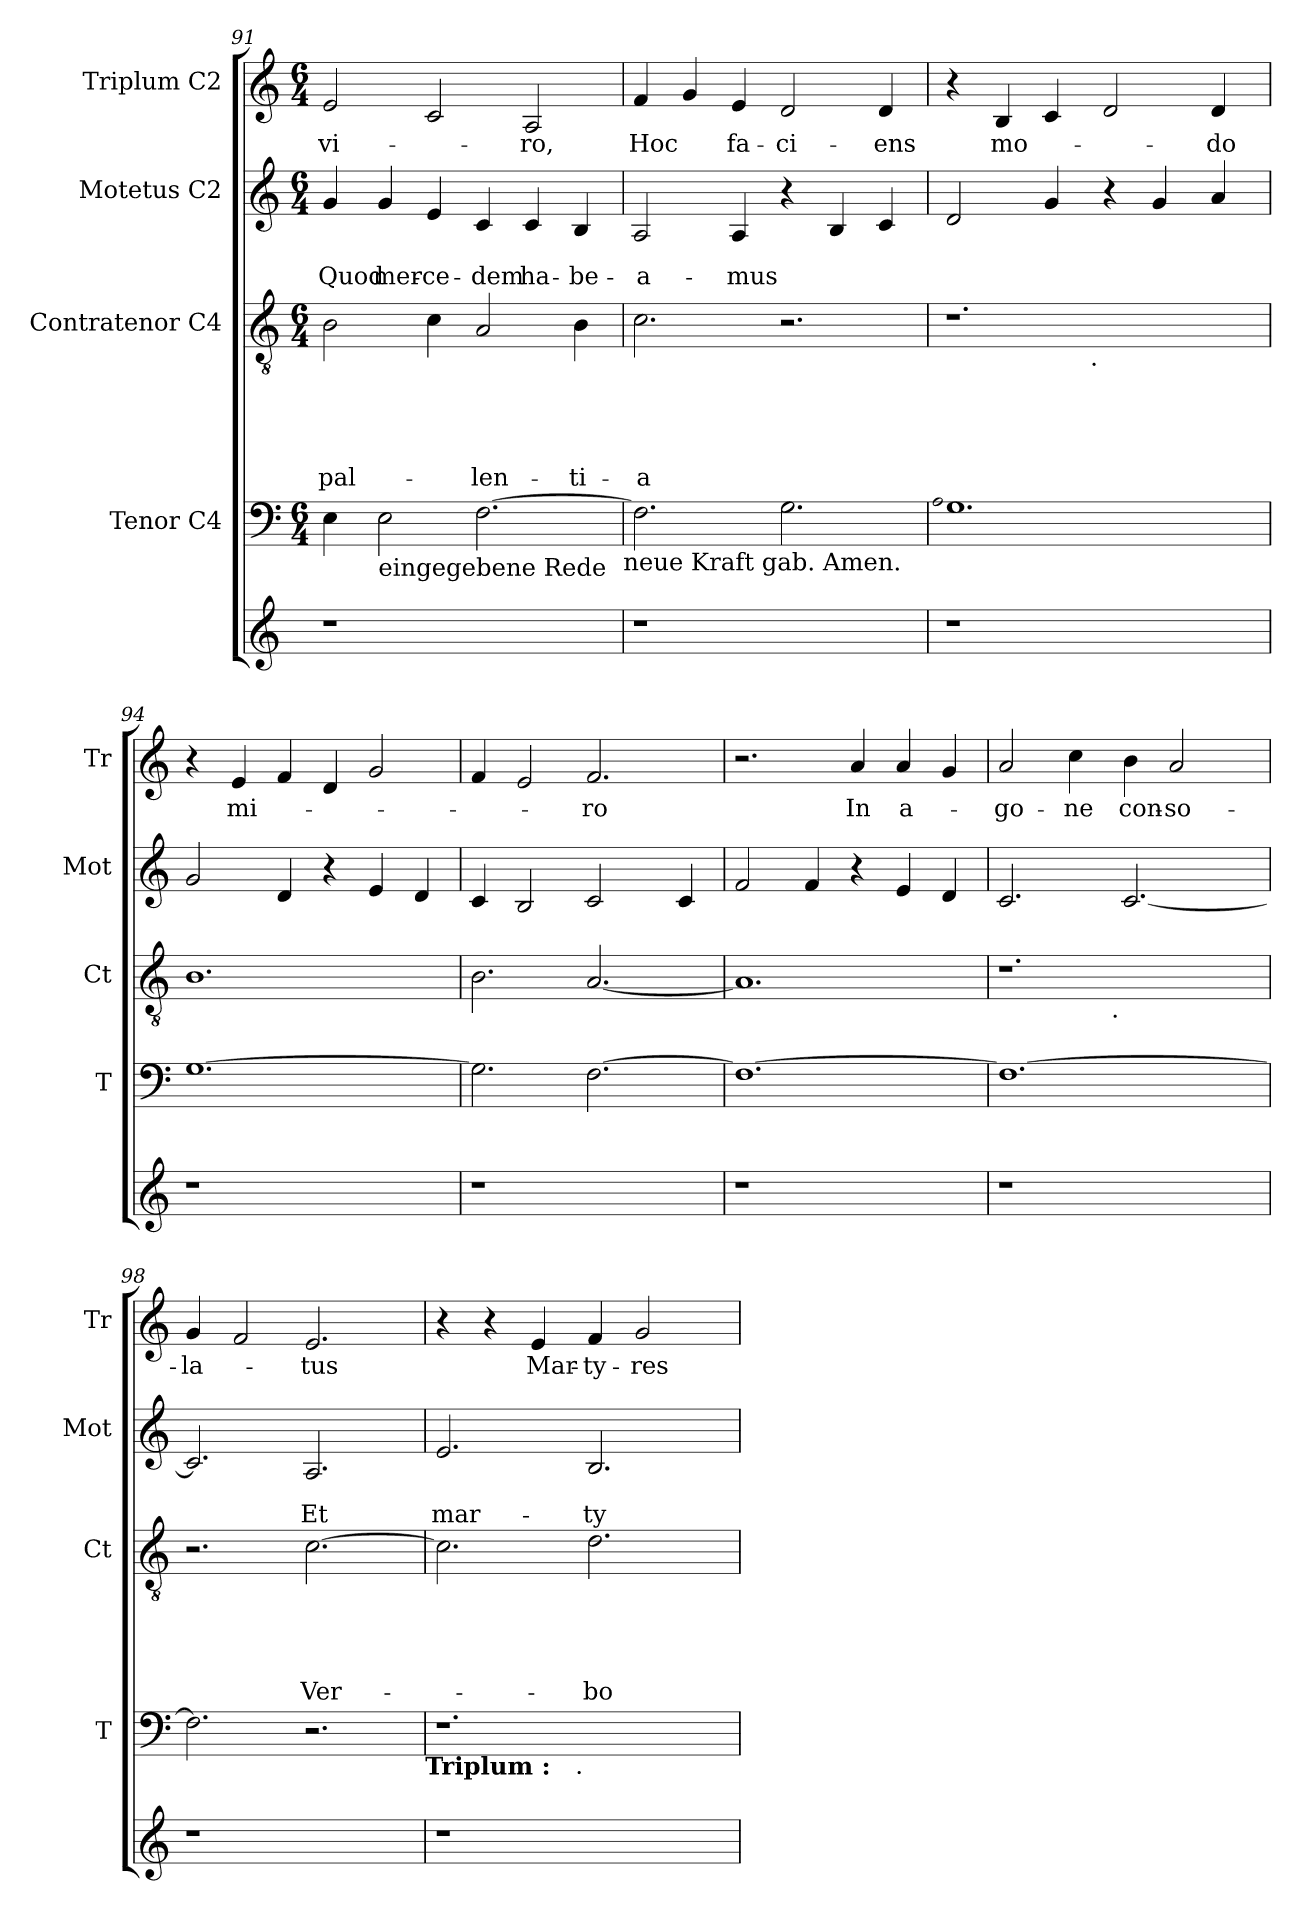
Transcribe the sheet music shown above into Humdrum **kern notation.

**kern	**kern	**kern	**text	**text	**text	**text	**text	**kern	**text	**text	**kern	**text
*part5	*part4	*part3	*part3	*part3	*part3	*part3	*part3	*part2	*part2	*part2	*part1	*part1
*staff5	*staff4	*staff3	*staff3	*staff3	*staff3	*staff3	*staff3	*staff2	*staff2	*staff2	*staff1	*staff1
*	*I"Tenor C4	*I"Contratenor C4	*	*	*	*	*	*I"Motetus C2	*	*	*I"Triplum C2	*
*	*I'T	*I'Ct	*	*	*	*	*	*I'Mot	*	*	*I'Tr	*
*clefG2	*clefF4	*clefGv2	*	*	*	*	*	*clefG2	*	*	*clefG2	*
*k[]	*k[]	*k[]	*	*	*	*	*	*k[]	*	*	*k[]	*
*C:	*C:	*C:	*	*	*	*	*	*C:	*	*	*C:	*
*	*M6/4	*M6/4	*	*	*	*	*	*M6/4	*	*	*M6/4	*
=91	=91	=91	=91	=91	=91	=91	=91	=91	=91	=91	=91	=91
!	!	!	!	!	!	!	!LO:LY:b	!	!	!LO:LY:b	!	!LO:LY:b
1r	4E\	2B\	.	.	.	.	pal-	4g/	.	Quod	2e/	vi-
!	!LO:TX:b:t=eingegebene Rede	!	!	!	!	!	!	!	!	!	!	!
!	!	!	!	!	!	!	!	!	!	!LO:LY:b	!	!
.	2E\	.	.	.	.	.	.	4g/	.	mer-	.	.
!	!	!	!	!	!	!	!	!	!	!LO:LY:b	!	!
.	.	4c\	.	.	.	.	.	4e/	.	-ce-	2c/	.
!	!	!	!	!	!	!	!LO:LY:b	!	!	!LO:LY:b:rj	!	!
.	[>2.F\	2A/	.	.	.	.	-len-	4c/	.	-dem	.	.
!	!	!	!	!	!	!	!	!	!	!LO:LY:b	!	!LO:LY:b
2ryy	.	.	.	.	.	.	.	4c/	.	ha-	2A/	-ro,
!	!	!	!	!	!	!	!LO:LY:b	!	!	!LO:LY:b:rj	!	!
.	.	4B\	.	.	.	.	-ti-	4B/	.	-be-	.	.
!	!LO:TX:b:t=neue Kraft gab. Amen.	!	!	!	!	!	!	!	!	!	!	!
=92	=92	=92	=92	=92	=92	=92	=92	=92	=92	=92	=92	=92
!	!	!	!	!	!	!	!LO:LY:b	!	!	!LO:LY:b	!	!LO:LY:b
1r	2.F\]	2.c\	.	.	.	.	-a	2A/	.	-a-	4f/	Hoc
.	.	.	.	.	.	.	.	.	.	.	4g/	.
!	!	!	!	!	!	!	!	!	!	!LO:LY:b	!	!LO:LY:b
.	.	.	.	.	.	.	.	4A/	.	-mus	4e/	fa-
!	!	!	!	!	!	!	!	!	!	!	!	!LO:LY:b
.	2.G\	2.r	.	.	.	.	.	4r	.	.	2d/	-ci-
2ryy	.	.	.	.	.	.	.	4B/	.	.	.	.
!	!	!	!	!	!	!	!	!	!	!	!	!LO:LY:b
.	.	.	.	.	.	.	.	4c/	.	.	4d/	-ens
!!LO:LB:g=z
=93	=93	=93	=93	=93	=93	=93	=93	=93	=93	=93	=93	=93
!	!LO:N:head=open	!	!	!	!	!	!	!	!	!	!	!
.	1qA	.	.	.	.	.	.	.	.	.	.	.
*	*	*^	*	*	*	*	*	*	*	*	*	*
1r	1.G	1.r	2ryy	.	.	.	.	.	2d/	.	.	4r	.
!	!	!	!	!	!	!	!	!	!	!	!	!	!LO:LY:b
.	.	.	.	.	.	.	.	.	.	.	.	4B/	mo-
.	.	.	8..ryy	.	.	.	.	.	4g/	.	.	4c/	.
!	!	!	!LO:TX:b:t=.	!	!	!	!	!	!	!	!	!	!
.	.	.	2ryy	.	.	.	.	.	.	.	.	.	.
.	.	.	.	.	.	.	.	.	4r	.	.	2d/	.
2ryy	.	.	.	.	.	.	.	.	4g/	.	.	.	.
.	.	.	4ryy	.	.	.	.	.	.	.	.	.	.
!	!	!	!	!	!	!	!	!	!	!	!	!	!LO:LY:b
.	.	.	.	.	.	.	.	.	4a/	.	.	4d/	-do
.	.	.	32ryy	.	.	.	.	.	.	.	.	.	.
*	*	*v	*v	*	*	*	*	*	*	*	*	*	*
=94	=94	=94	=94	=94	=94	=94	=94	=94	=94	=94	=94	=94
1r	[>1.G	1.B	.	.	.	.	.	2g/	.	.	4r	.
!	!	!	!	!	!	!	!	!	!	!	!	!LO:LY:b
.	.	.	.	.	.	.	.	.	.	.	4e/	mi-
.	.	.	.	.	.	.	.	4d/	.	.	4f/	.
.	.	.	.	.	.	.	.	4r	.	.	4d/	.
2ryy	.	.	.	.	.	.	.	4e/	.	.	2g/	.
.	.	.	.	.	.	.	.	4d/	.	.	.	.
=95	=95	=95	=95	=95	=95	=95	=95	=95	=95	=95	=95	=95
1r	2.G\]	2.B\	.	.	.	.	.	4c/	.	.	4f/	.
.	.	.	.	.	.	.	.	2B/	.	.	2e/	.
!	!	!	!	!	!	!	!	!	!	!	!	!LO:LY:b
.	[>2.F\	[<2.A/	.	.	.	.	.	2c/	.	.	2.f/	-ro
2ryy	.	.	.	.	.	.	.	.	.	.	.	.
.	.	.	.	.	.	.	.	4c/	.	.	.	.
=96	=96	=96	=96	=96	=96	=96	=96	=96	=96	=96	=96	=96
1r	1.F_	1.A]	.	.	.	.	.	2f/	.	.	2.r	.
.	.	.	.	.	.	.	.	4f/	.	.	.	.
!	!	!	!	!	!	!	!	!	!	!	!	!LO:LY:b
.	.	.	.	.	.	.	.	4r	.	.	4a/	In
!	!	!	!	!	!	!	!	!	!	!	!	!LO:LY:b
2ryy	.	.	.	.	.	.	.	4e/	.	.	4a/	a-
.	.	.	.	.	.	.	.	4d/	.	.	4g/	.
=97	=97	=97	=97	=97	=97	=97	=97	=97	=97	=97	=97	=97
!	!	!	!	!	!	!	!	!	!	!	!	!LO:LY:b
*	*	*^	*	*	*	*	*	*	*	*	*	*
1r	1.F_	1.r	2ryy	.	.	.	.	.	2.c/	.	.	2a/	-go-
!	!	!	!	!	!	!	!	!	!	!	!	!	!LO:LY:b
.	.	.	8..ryy	.	.	.	.	.	.	.	.	4cc\	-ne
!	!	!	!LO:TX:b:t=.	!	!	!	!	!	!	!	!	!	!
.	.	.	2ryy	.	.	.	.	.	.	.	.	.	.
!	!	!	!	!	!	!	!	!	!	!	!	!	!LO:LY:b
.	.	.	.	.	.	.	.	.	[>2.c/	.	.	4b\	con-
!	!	!	!	!	!	!	!	!	!	!	!	!	!LO:LY:b:rj
2ryy	.	.	.	.	.	.	.	.	.	.	.	2a/	-so-
.	.	.	4ryy	.	.	.	.	.	.	.	.	.	.
.	.	.	32ryy	.	.	.	.	.	.	.	.	.	.
!!LO:PB:g=z
=98	=98	=98	=98	=98	=98	=98	=98	=98	=98	=98	=98	=98	=98
!	!	!	!	!	!	!	!	!	!	!	!	!	!LO:LY:b
*	*	*v	*v	*	*	*	*	*	*	*	*	*	*
1r	2.F\]	2.r	.	.	.	.	.	2.c/]	.	.	4g/	-la-
.	.	.	.	.	.	.	.	.	.	.	2f/	.
!	!	!	!	!	!	!	!LO:LY:b	!	!	!LO:LY:b	!	!LO:LY:b
.	2.r	[>2.c\	.	.	.	.	Ver-	2.A/	.	Et	2.e/	-tus
2ryy	.	.	.	.	.	.	.	.	.	.	.	.
!	!LO:TX:b:B:t=Triplum &colon;	!	!	!	!	!	!	!	!	!	!	!
=99	=99	=99	=99	=99	=99	=99	=99	=99	=99	=99	=99	=99
!	!	!	!	!	!	!	!	!	!	!LO:LY:b	!	!
*	*^	*	*	*	*	*	*	*	*	*	*	*
1r	1.r	2ryy	2.c\]	.	.	.	.	.	2.e/	.	mar-	4r	.
.	.	.	.	.	.	.	.	.	.	.	.	4r	.
!	!	!	!	!	!	!	!	!	!	!	!	!	!LO:LY:b
.	.	8..ryy	.	.	.	.	.	.	.	.	.	4e/	Mar-
!	!	!LO:TX:b:t=.	!	!	!	!	!	!	!	!	!	!	!
.	.	2ryy	.	.	.	.	.	.	.	.	.	.	.
!	!	!	!	!	!	!	!	!LO:LY:b	!	!	!LO:LY:b	!	!LO:LY:b
.	.	.	2.d\	.	.	.	.	-bo	2.B/	.	-ty-	4f/	-ty-
!	!	!	!	!	!	!	!	!	!	!	!	!	!LO:LY:b:rj
2ryy	.	.	.	.	.	.	.	.	.	.	.	2g/	-res
.	.	4ryy	.	.	.	.	.	.	.	.	.	.	.
.	.	32ryy	.	.	.	.	.	.	.	.	.	.	.
*	*v	*v	*	*	*	*	*	*	*	*	*	*	*
=	=	=	=	=	=	=	=	=	=	=	=	=
*-	*-	*-	*-	*-	*-	*-	*-	*-	*-	*-	*-	*-
